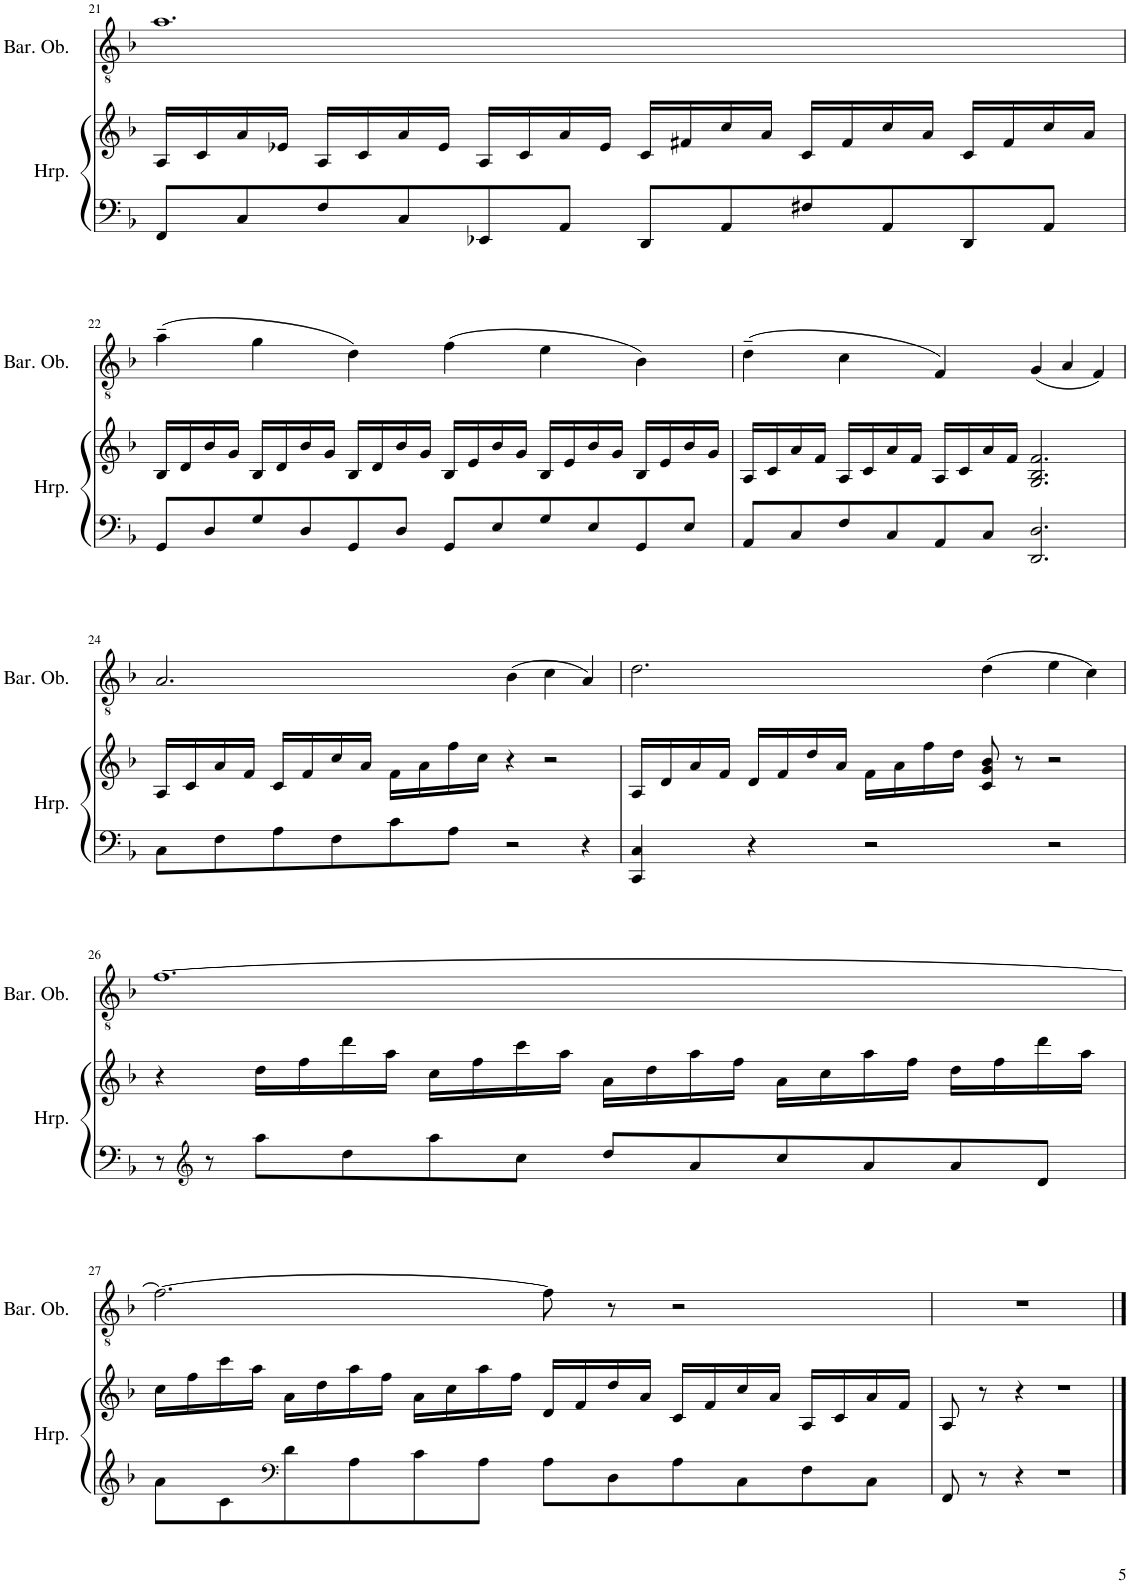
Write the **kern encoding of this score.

**kern	**kern	**kern
*part2	*part2	*part1
*staff3	*staff2	*staff1
*I"Harp	*	*I"Baritone Oboe
*I'Hrp.	*	*I'Bar. Ob.
!!LO:PB:g=z
*clefF4	*clefG2	*clefGv2
*k[b-]	*k[b-]	*k[b-]
*M6/4	*M6/4	*M6/4
=21	=21	=21
8FF/L	16A/LL	1.a
.	16c/	.
8C/	16a/	.
.	16e-X/JJ	.
8F/	16A/LL	.
.	16c/	.
8C/	16a/	.
.	16e-/JJ	.
8EE-X/	16A/LL	.
.	16c/	.
8AA/J	16a/	.
.	16e-/JJ	.
8DD/L	16c/LL	.
.	16f#X/	.
8AA/	16cc/	.
.	16a/JJ	.
8F#X/	16c/LL	.
.	16f#/	.
8AA/	16cc/	.
.	16a/JJ	.
8DD/	16c/LL	.
.	16f#/	.
8AA/J	16cc/	.
.	16a/JJ	.
!!LO:LB:g=z
=22	=22	=22
8GG/L	16B-/LL	(4a~\
.	16d/	.
8D/	16b-/	.
.	16g/JJ	.
8G/	16B-/LL	4g\
.	16d/	.
8D/	16b-/	.
.	16g/JJ	.
8GG/	16B-/LL	4d\)
.	16d/	.
8D/J	16b-/	.
.	16g/JJ	.
8GG/L	16B-/LL	(4f\
.	16e/	.
8E/	16b-/	.
.	16g/JJ	.
8G/	16B-/LL	4e\
.	16e/	.
8E/	16b-/	.
.	16g/JJ	.
8GG/	16B-/LL	4B-\)
.	16e/	.
8E/J	16b-/	.
.	16g/JJ	.
=23	=23	=23
8AA/L	16A/LL	(4d~\
.	16c/	.
8C/	16a/	.
.	16f/JJ	.
8F/	16A/LL	4c\
.	16c/	.
8C/	16a/	.
.	16f/JJ	.
8AA/	16A/LL	4F/)
.	16c/	.
8C/J	16a/	.
.	16f/JJ	.
2.DD/ 2.D/	2.G/ 2.B-/ 2.f/	(4G/
.	.	4A/
.	.	4F/)
!!LO:LB:g=z
=24	=24	=24
8C\L	16A/LL	2.A/
.	16c/	.
8F\	16a/	.
.	16f/JJ	.
8A\	16c/LL	.
.	16f/	.
8F\	16cc/	.
.	16a/JJ	.
8c\	16f\LL	.
.	16a\	.
8A\J	16ff\	.
.	16cc\JJ	.
2r	4r	(4B-\
.	2r	4c\
4r	.	4A/)
=25	=25	=25
4CC/ 4C/	16A/LL	2.d\
.	16d/	.
.	16a/	.
.	16f/JJ	.
4r	16d/LL	.
.	16f/	.
.	16dd/	.
.	16a/JJ	.
2r	16f\LL	.
.	16a\	.
.	16ff\	.
.	16dd\JJ	.
.	8c/ 8g/ 8b-/	(4d\
.	8r	.
2r	2r	4e\
.	.	4c\)
!!LO:LB:g=z
=26	=26	=26
8r	4r	[1.f
*clefG2	*	*
8r	.	.
8aa\L	16dd\LL	.
.	16ff\	.
8dd\	16ddd\	.
.	16aa\JJ	.
8aa\	16cc\LL	.
.	16ff\	.
8cc\J	16ccc\	.
.	16aa\JJ	.
8dd/L	16a\LL	.
.	16dd\	.
8a/	16aa\	.
.	16ff\JJ	.
8cc/	16a\LL	.
.	16cc\	.
8a/	16aa\	.
.	16ff\JJ	.
8a/	16dd\LL	.
.	16ff\	.
8d/J	16ddd\	.
.	16aa\JJ	.
!!LO:LB:g=z
=27	=27	=27
8a\L	16cc\LL	2.f\_
.	16ff\	.
8c\	16ccc\	.
.	16aa\JJ	.
*clefF4	*	*
8d\	16a\LL	.
.	16dd\	.
8A\	16aa\	.
.	16ff\JJ	.
8c\	16a\LL	.
.	16cc\	.
8A\J	16aa\	.
.	16ff\JJ	.
8A\L	16d/LL	8f\]
.	16f/	.
8D\	16dd/	8r
.	16a/JJ	.
8A\	16c/LL	2r
.	16f/	.
8C\	16cc/	.
.	16a/JJ	.
8F\	16A/LL	.
.	16c/	.
8C\J	16a/	.
.	16f/JJ	.
=28	=28	=28
8FF/	8A/	1.r
8r	8r	.
4r	4r	.
1r	1r	.
==	==	==
*-	*-	*-
